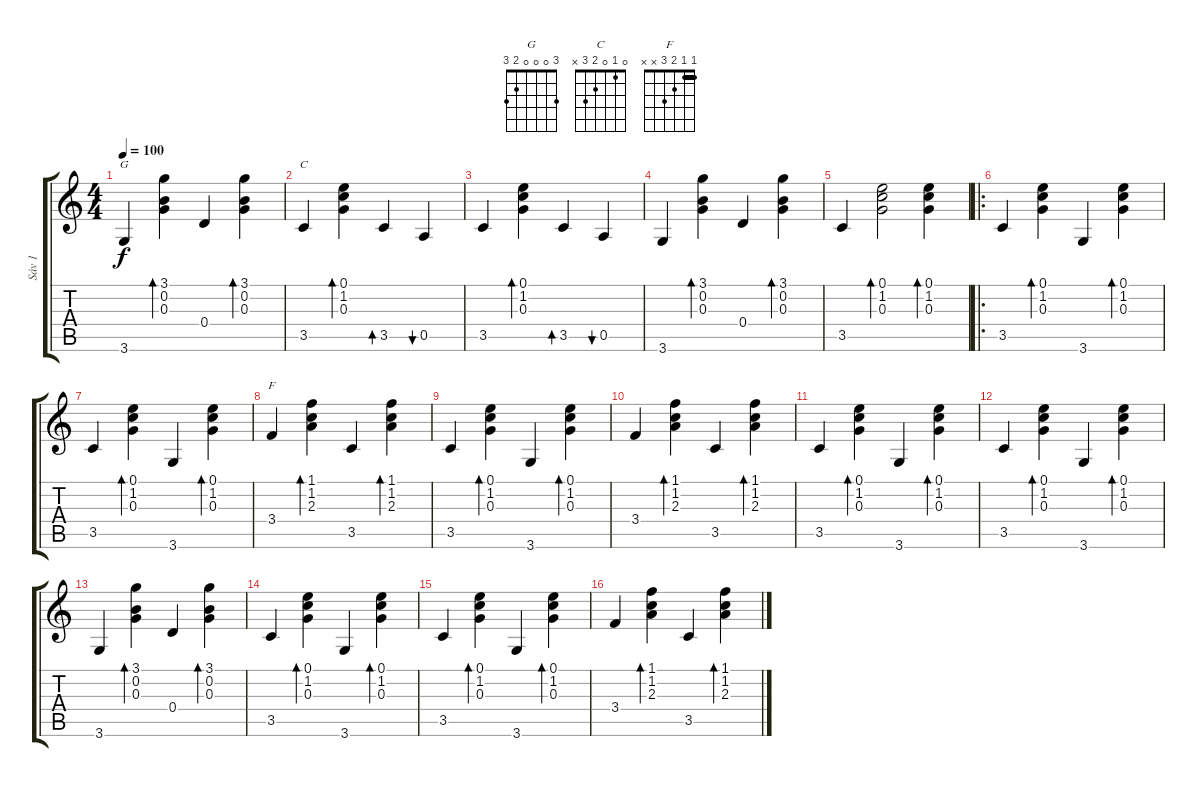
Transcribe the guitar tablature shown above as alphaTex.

\track ("Sáv 1" "Sáv 1") {instrument acousticguitarsteel}
\staff {score tabs}
\tuning (E4 B3 G3 D3 A2 E2) {hide}
\chord ("G" 3 0 0 0 2 3)
\chord ("C" 0 1 0 2 3 x)
\chord ("F" 1 1 2 3 x x) {barre 1}
\ts (4 4)
\tempo 100
\clef g2
\ks c
3.6.4{ch "G" dy f} (3.1 0.2 0.3).4{bd 60} 0.4.4 (3.1 0.2 0.3).4{bd 60} |
3.5.4{ch "C"} (0.1 1.2 0.3).4{bd 60} 3.5.4{bd 60} 0.5.4{bu 60} |
3.5.4 (0.1 1.2 0.3).4{bd 60} 3.5.4{bd 60} 0.5.4{bu 60} |
3.6.4 (3.1 0.2 0.3).4{bd 60} 0.4.4 (3.1 0.2 0.3).4{bd 60} |
3.5.4 (0.1 1.2 0.3).2{bd 60} (0.1 1.2 0.3).4{bd 60} |
\ro
3.5.4 (0.1 1.2 0.3).4{bd 60} 3.6.4 (0.1 1.2 0.3).4{bd 60} |
3.5.4 (0.1 1.2 0.3).4{bd 60} 3.6.4 (0.1 1.2 0.3).4{bd 60} |
3.4.4{ch "F"} (1.1 1.2 2.3).4{bd 60} 3.5.4 (1.1 1.2 2.3).4{bd 60} |
3.5.4 (0.1 1.2 0.3).4{bd 60} 3.6.4 (0.1 1.2 0.3).4{bd 60} |
3.4.4 (1.1 1.2 2.3).4{bd 60} 3.5.4 (1.1 1.2 2.3).4{bd 60} |
3.5.4 (0.1 1.2 0.3).4{bd 60} 3.6.4 (0.1 1.2 0.3).4{bd 60} |
3.5.4 (0.1 1.2 0.3).4{bd 60} 3.6.4 (0.1 1.2 0.3).4{bd 60} |
3.6.4 (3.1 0.2 0.3).4{bd 60} 0.4.4 (3.1 0.2 0.3).4{bd 60} |
3.5.4 (0.1 1.2 0.3).4{bd 60} 3.6.4 (0.1 1.2 0.3).4{bd 60} |
3.5.4 (0.1 1.2 0.3).4{bd 60} 3.6.4 (0.1 1.2 0.3).4{bd 60} |
3.4.4 (1.1 1.2 2.3).4{bd 60} 3.5.4 (1.1 1.2 2.3).4{bd 60}
